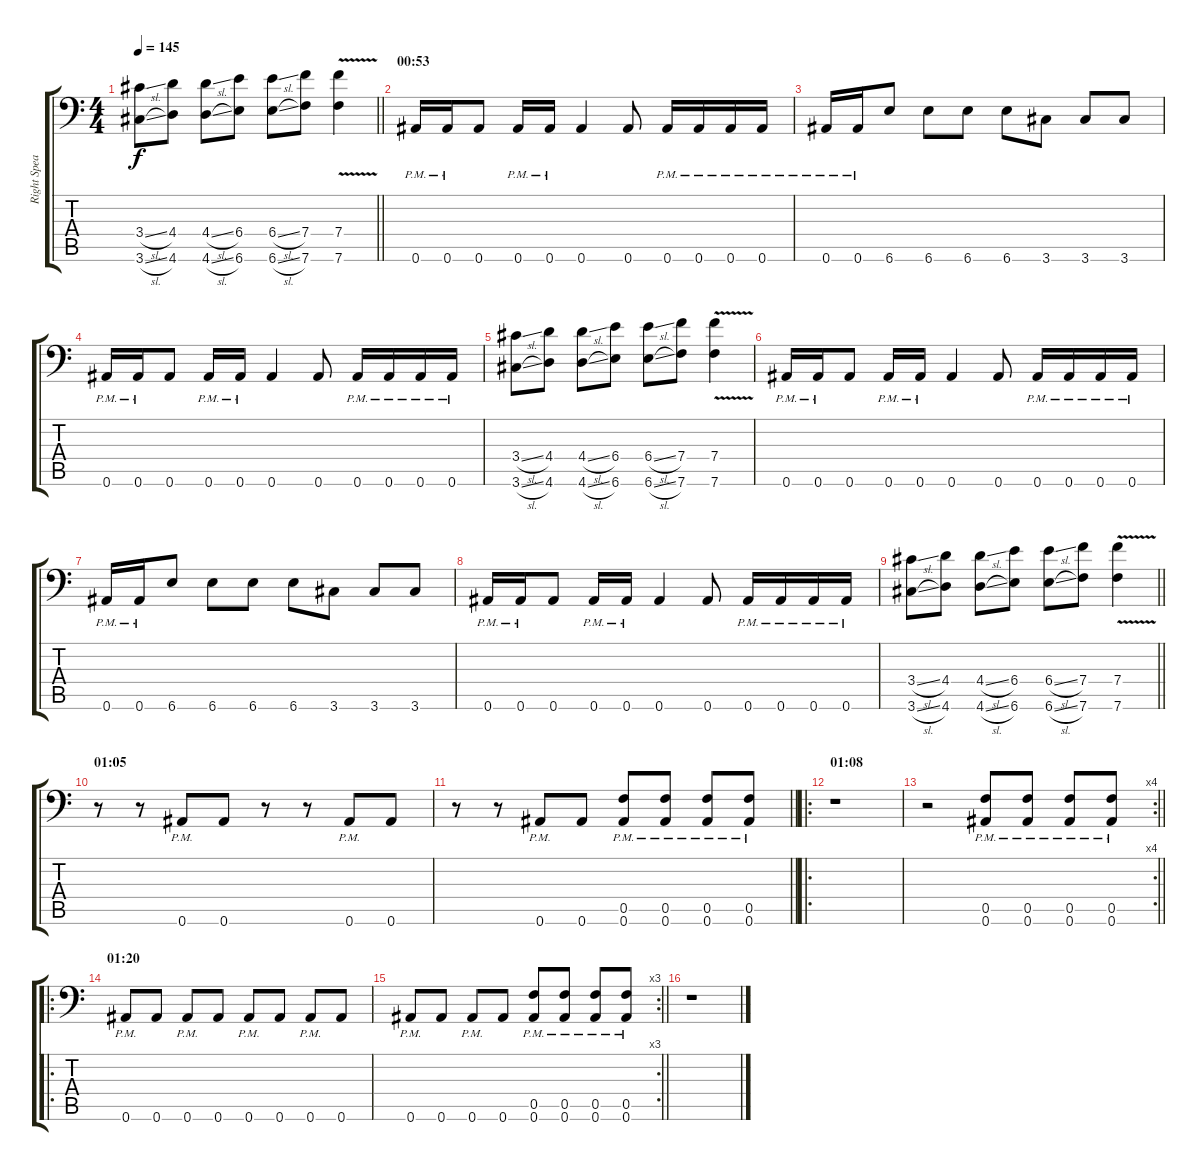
\track ("Right Speaker" "Right Spea") {instrument overdrivenguitar}
\staff {score tabs}
\tuning (C4 G3 Eb3 Bb2 F2 Bb1) {hide}
\ts (4 4)
\tempo 145
\clef f4
\barLineRight lightlight
\ks c
(3.4{sl} 3.6{sl}).8{dy f} (4.4 4.6).8 (4.4{sl} 4.6{sl}).8 (6.4 6.6).8 (6.4{sl} 6.6{sl}).8 (7.4 7.6).8 (7.4{v} 7.6{v}).4 |
\section ("" "00:53")
0.6{pm}.16 0.6{pm}.16 0.6.8 0.6{pm}.16 0.6{pm}.16 0.6.4 0.6.8 0.6{pm}.16 0.6{pm}.16 0.6{pm}.16 0.6{pm}.16 |
0.6{pm}.16 0.6{pm}.16 6.6.8 6.6.8 6.6.8 6.6.8 3.6.8 3.6.8 3.6.8 |
0.6{pm}.16 0.6{pm}.16 0.6.8 0.6{pm}.16 0.6{pm}.16 0.6.4 0.6.8 0.6{pm}.16 0.6{pm}.16 0.6{pm}.16 0.6{pm}.16 |
(3.4{sl} 3.6{sl}).8 (4.4 4.6).8 (4.4{sl} 4.6{sl}).8 (6.4 6.6).8 (6.4{sl} 6.6{sl}).8 (7.4 7.6).8 (7.4{v} 7.6{v}).4 |
0.6{pm}.16 0.6{pm}.16 0.6.8 0.6{pm}.16 0.6{pm}.16 0.6.4 0.6.8 0.6{pm}.16 0.6{pm}.16 0.6{pm}.16 0.6{pm}.16 |
0.6{pm}.16 0.6{pm}.16 6.6.8 6.6.8 6.6.8 6.6.8 3.6.8 3.6.8 3.6.8 |
0.6{pm}.16 0.6{pm}.16 0.6.8 0.6{pm}.16 0.6{pm}.16 0.6.4 0.6.8 0.6{pm}.16 0.6{pm}.16 0.6{pm}.16 0.6{pm}.16 |
\barLineRight lightlight
(3.4{sl} 3.6{sl}).8 (4.4 4.6).8 (4.4{sl} 4.6{sl}).8 (6.4 6.6).8 (6.4{sl} 6.6{sl}).8 (7.4 7.6).8 (7.4{v} 7.6{v}).4 |
\section ("" "01:05")
r.8 r.8 0.6{pm}.8 0.6.8 r.8 r.8 0.6{pm}.8 0.6.8 |
\barLineRight lightlight
r.8 r.8 0.6{pm}.8 0.6.8 (0.5{pm} 0.6{pm}).8 (0.5{pm} 0.6{pm}).8 (0.5{pm} 0.6{pm}).8 (0.5{pm} 0.6{pm}).8 |
\ro
\section ("" "01:08")
r.1 |
\rc 4
\barLineRight lightlight
r.2 (0.5{pm} 0.6{pm}).8 (0.5{pm} 0.6{pm}).8 (0.5{pm} 0.6{pm}).8 (0.5{pm} 0.6{pm}).8 |
\ro
\section ("" "01:20")
0.6{pm}.8 0.6.8 0.6{pm}.8 0.6.8 0.6{pm}.8 0.6.8 0.6{pm}.8 0.6.8 |
\rc 3
\barLineRight lightlight
0.6{pm}.8 0.6.8 0.6{pm}.8 0.6.8 (0.5{pm} 0.6{pm}).8 (0.5{pm} 0.6{pm}).8 (0.5{pm} 0.6{pm}).8 (0.5{pm} 0.6{pm}).8 |
r.1
